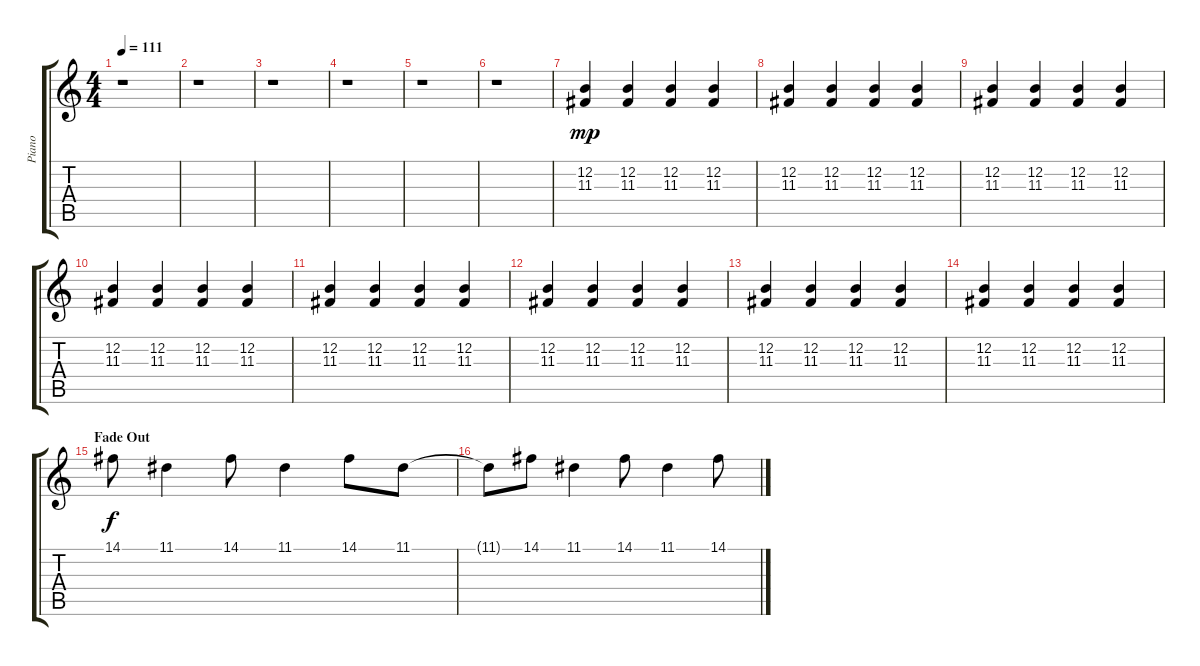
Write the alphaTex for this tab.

\track ("Piano" "Piano") {instrument acousticgrandpiano}
\staff {score tabs}
\tuning (E4 B3 G3 D3 A2 E2) {hide}
\ts (4 4)
\tempo 111
\clef g2
\ks c
r.1{dy mf} |
r.1 |
r.1 |
r.1 |
r.1 |
r.1 |
(12.2 11.3).4{dy mp} (12.2 11.3).4 (12.2 11.3).4 (12.2 11.3).4 |
(12.2 11.3).4 (12.2 11.3).4 (12.2 11.3).4 (12.2 11.3).4 |
(12.2 11.3).4 (12.2 11.3).4 (12.2 11.3).4 (12.2 11.3).4 |
(12.2 11.3).4 (12.2 11.3).4 (12.2 11.3).4 (12.2 11.3).4 |
(12.2 11.3).4 (12.2 11.3).4 (12.2 11.3).4 (12.2 11.3).4 |
(12.2 11.3).4 (12.2 11.3).4 (12.2 11.3).4 (12.2 11.3).4 |
(12.2 11.3).4 (12.2 11.3).4 (12.2 11.3).4 (12.2 11.3).4 |
(12.2 11.3).4 (12.2 11.3).4 (12.2 11.3).4 (12.2 11.3).4 |
\section ("" "Fade Out")
14.1.8{dy f} 11.1.4 14.1.8 11.1.4 14.1.8 11.1.8 |
11.1{t}.8 14.1.8 11.1.4 14.1.8 11.1.4 14.1.8
